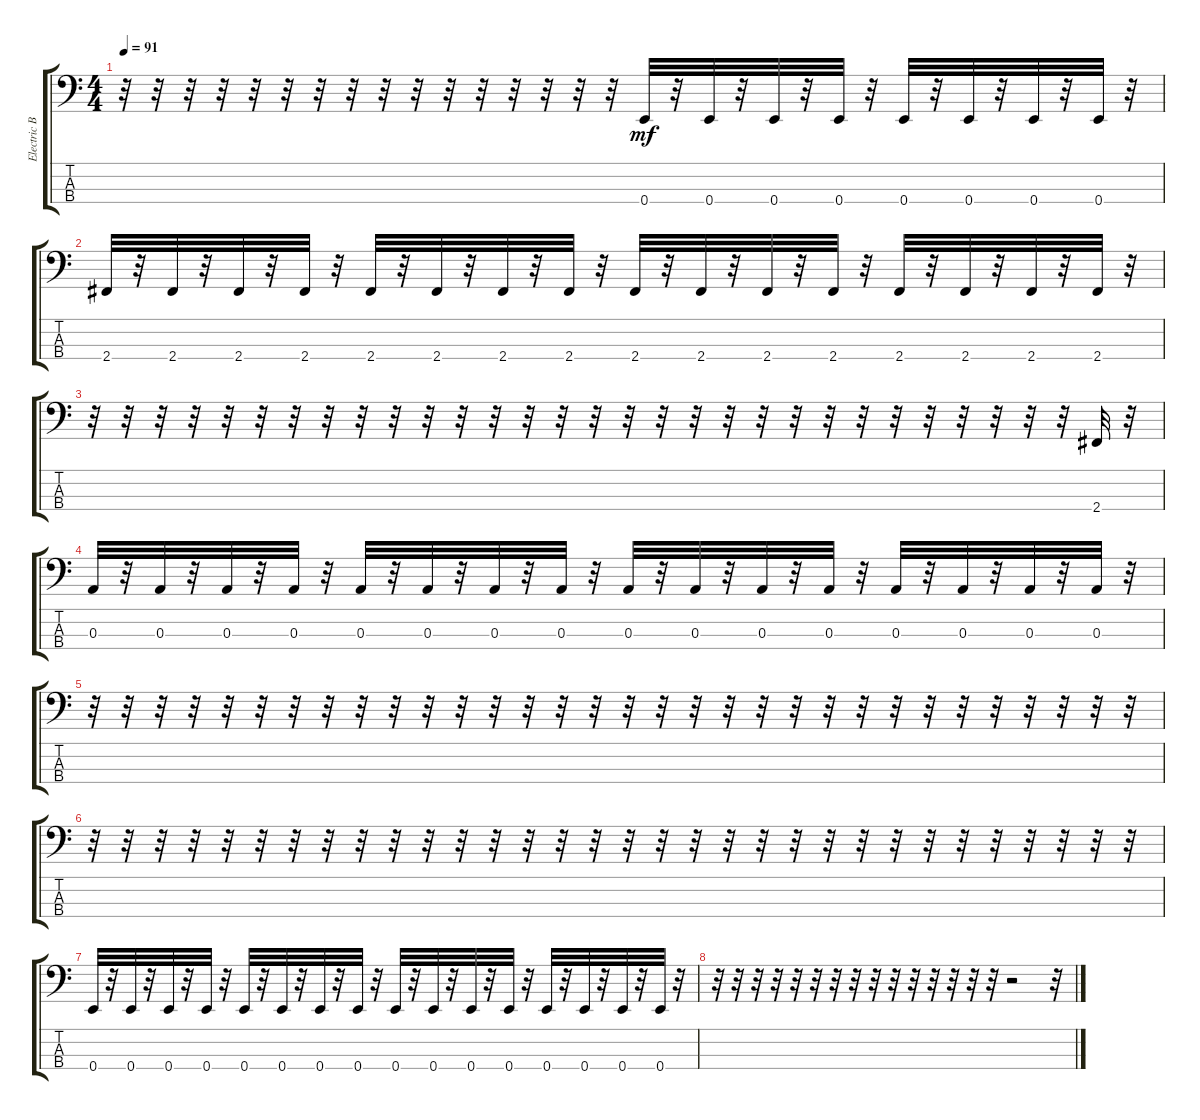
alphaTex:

\track ("Electric Bass" "Electric B") {instrument electricbassfinger}
\staff {score tabs}
\tuning (G2 D2 A1 E1) {hide}
\ts (4 4)
\tempo 91
\clef f4
\ks c
r.32{dy mf} r.32 r.32 r.32 r.32 r.32 r.32 r.32 r.32 r.32 r.32 r.32 r.32 r.32 r.32 r.32 0.4.32 r.32 0.4.32 r.32 0.4.32 r.32 0.4.32 r.32 0.4.32 r.32 0.4.32 r.32 0.4.32 r.32 0.4.32 r.32 |
2.4.32 r.32 2.4.32 r.32 2.4.32 r.32 2.4.32 r.32 2.4.32 r.32 2.4.32 r.32 2.4.32 r.32 2.4.32 r.32 2.4.32 r.32 2.4.32 r.32 2.4.32 r.32 2.4.32 r.32 2.4.32 r.32 2.4.32 r.32 2.4.32 r.32 2.4.32 r.32 |
r.32 r.32 r.32 r.32 r.32 r.32 r.32 r.32 r.32 r.32 r.32 r.32 r.32 r.32 r.32 r.32 r.32 r.32 r.32 r.32 r.32 r.32 r.32 r.32 r.32 r.32 r.32 r.32 r.32 r.32 2.4.32 r.32 |
0.3.32 r.32 0.3.32 r.32 0.3.32 r.32 0.3.32 r.32 0.3.32 r.32 0.3.32 r.32 0.3.32 r.32 0.3.32 r.32 0.3.32 r.32 0.3.32 r.32 0.3.32 r.32 0.3.32 r.32 0.3.32 r.32 0.3.32 r.32 0.3.32 r.32 0.3.32 r.32 |
r.32 r.32 r.32 r.32 r.32 r.32 r.32 r.32 r.32 r.32 r.32 r.32 r.32 r.32 r.32 r.32 r.32 r.32 r.32 r.32 r.32 r.32 r.32 r.32 r.32 r.32 r.32 r.32 r.32 r.32 r.32 r.32 |
r.32 r.32 r.32 r.32 r.32 r.32 r.32 r.32 r.32 r.32 r.32 r.32 r.32 r.32 r.32 r.32 r.32 r.32 r.32 r.32 r.32 r.32 r.32 r.32 r.32 r.32 r.32 r.32 r.32 r.32 r.32 r.32 |
0.4.32 r.32 0.4.32 r.32 0.4.32 r.32 0.4.32 r.32 0.4.32 r.32 0.4.32 r.32 0.4.32 r.32 0.4.32 r.32 0.4.32 r.32 0.4.32 r.32 0.4.32 r.32 0.4.32 r.32 0.4.32 r.32 0.4.32 r.32 0.4.32 r.32 0.4.32 r.32 |
r.32 r.32 r.32 r.32 r.32 r.32 r.32 r.32 r.32 r.32 r.32 r.32 r.32 r.32 r.32 r.2 r.32
